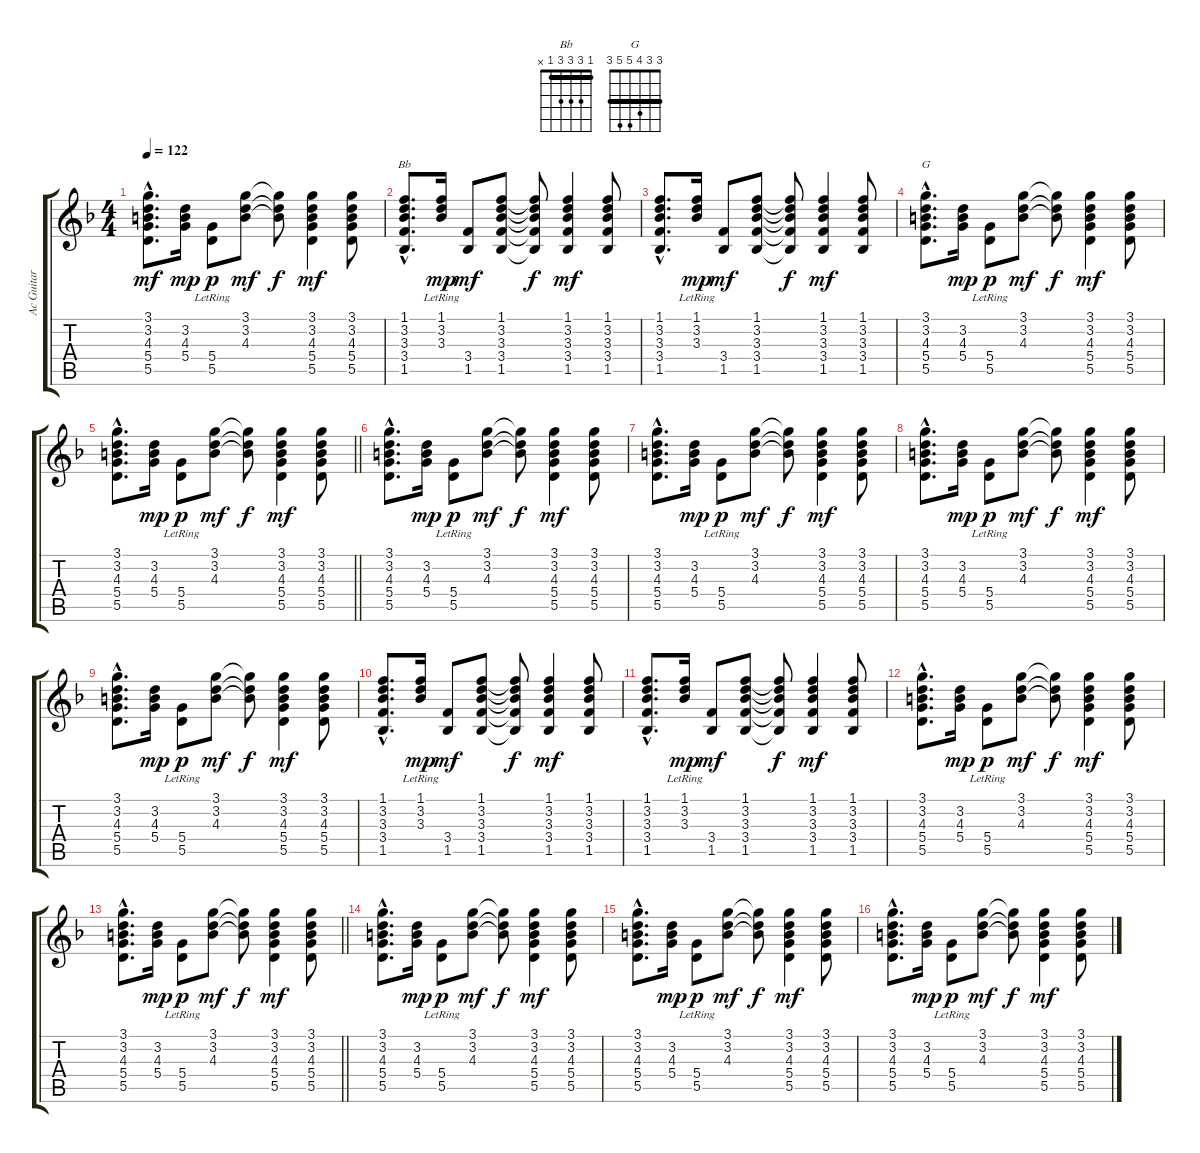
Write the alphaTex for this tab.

\track ("Ac Guitar" "Ac Guitar") {instrument acousticguitarnylon}
\staff {score tabs}
\tuning (E4 B3 G3 D3 A2 E2) {hide}
\chord ("Bb" 1 3 3 3 1 x) {barre 1}
\chord ("G" 3 3 4 5 5 3) {barre 3}
\ts (4 4)
\tempo 122
\clef g2
\ks f
(3.1{hac} 3.2{hac} 4.3{hac} 5.4{hac} 5.5{hac}).8{d dy mf} (3.2 4.3 5.4).16{dy mp} (5.4{lr} 5.5{lr}).8{dy p} (3.1 3.2 4.3).8{dy mf} (3.1{t} 3.2{t} 4.3{t}).8{dy f} (3.1 3.2 4.3 5.4 5.5).4{dy mf} (3.1 3.2 4.3 5.4 5.5).8 |
(1.1{hac} 3.2{hac} 3.3{hac} 3.4{hac} 1.5{hac}).8{d ch "Bb"} (1.1{lr} 3.2{lr} 3.3{lr}).16{dy mp} (3.4 1.5).8{dy mf} (1.1 3.2 3.3 3.4 1.5).8 (1.1{t} 3.2{t} 3.3{t} 3.4{t} 1.5{t}).8{dy f} (1.1 3.2 3.3 3.4 1.5).4{dy mf} (1.1 3.2 3.3 3.4 1.5).8 |
(1.1{hac} 3.2{hac} 3.3{hac} 3.4{hac} 1.5{hac}).8{d} (1.1{lr} 3.2{lr} 3.3{lr}).16{dy mp} (3.4 1.5).8{dy mf} (1.1 3.2 3.3 3.4 1.5).8 (1.1{t} 3.2{t} 3.3{t} 3.4{t} 1.5{t}).8{dy f} (1.1 3.2 3.3 3.4 1.5).4{dy mf} (1.1 3.2 3.3 3.4 1.5).8 |
(3.1{hac} 3.2{hac} 4.3{hac} 5.4{hac} 5.5{hac}).8{d ch "G"} (3.2 4.3 5.4).16{dy mp} (5.4{lr} 5.5{lr}).8{dy p} (3.1 3.2 4.3).8{dy mf} (3.1{t} 3.2{t} 4.3{t}).8{dy f} (3.1 3.2 4.3 5.4 5.5).4{dy mf} (3.1 3.2 4.3 5.4 5.5).8 |
\barLineRight lightlight
(3.1{hac} 3.2{hac} 4.3{hac} 5.4{hac} 5.5{hac}).8{d} (3.2 4.3 5.4).16{dy mp} (5.4{lr} 5.5{lr}).8{dy p} (3.1 3.2 4.3).8{dy mf} (3.1{t} 3.2{t} 4.3{t}).8{dy f} (3.1 3.2 4.3 5.4 5.5).4{dy mf} (3.1 3.2 4.3 5.4 5.5).8 |
(3.1{hac} 3.2{hac} 4.3{hac} 5.4{hac} 5.5{hac}).8{d} (3.2 4.3 5.4).16{dy mp} (5.4{lr} 5.5{lr}).8{dy p} (3.1 3.2 4.3).8{dy mf} (3.1{t} 3.2{t} 4.3{t}).8{dy f} (3.1 3.2 4.3 5.4 5.5).4{dy mf} (3.1 3.2 4.3 5.4 5.5).8 |
(3.1{hac} 3.2{hac} 4.3{hac} 5.4{hac} 5.5{hac}).8{d} (3.2 4.3 5.4).16{dy mp} (5.4{lr} 5.5{lr}).8{dy p} (3.1 3.2 4.3).8{dy mf} (3.1{t} 3.2{t} 4.3{t}).8{dy f} (3.1 3.2 4.3 5.4 5.5).4{dy mf} (3.1 3.2 4.3 5.4 5.5).8 |
(3.1{hac} 3.2{hac} 4.3{hac} 5.4{hac} 5.5{hac}).8{d} (3.2 4.3 5.4).16{dy mp} (5.4{lr} 5.5{lr}).8{dy p} (3.1 3.2 4.3).8{dy mf} (3.1{t} 3.2{t} 4.3{t}).8{dy f} (3.1 3.2 4.3 5.4 5.5).4{dy mf} (3.1 3.2 4.3 5.4 5.5).8 |
(3.1{hac} 3.2{hac} 4.3{hac} 5.4{hac} 5.5{hac}).8{d} (3.2 4.3 5.4).16{dy mp} (5.4{lr} 5.5{lr}).8{dy p} (3.1 3.2 4.3).8{dy mf} (3.1{t} 3.2{t} 4.3{t}).8{dy f} (3.1 3.2 4.3 5.4 5.5).4{dy mf} (3.1 3.2 4.3 5.4 5.5).8 |
(1.1{hac} 3.2{hac} 3.3{hac} 3.4{hac} 1.5{hac}).8{d} (1.1{lr} 3.2{lr} 3.3{lr}).16{dy mp} (3.4 1.5).8{dy mf} (1.1 3.2 3.3 3.4 1.5).8 (1.1{t} 3.2{t} 3.3{t} 3.4{t} 1.5{t}).8{dy f} (1.1 3.2 3.3 3.4 1.5).4{dy mf} (1.1 3.2 3.3 3.4 1.5).8 |
(1.1{hac} 3.2{hac} 3.3{hac} 3.4{hac} 1.5{hac}).8{d} (1.1{lr} 3.2{lr} 3.3{lr}).16{dy mp} (3.4 1.5).8{dy mf} (1.1 3.2 3.3 3.4 1.5).8 (1.1{t} 3.2{t} 3.3{t} 3.4{t} 1.5{t}).8{dy f} (1.1 3.2 3.3 3.4 1.5).4{dy mf} (1.1 3.2 3.3 3.4 1.5).8 |
(3.1{hac} 3.2{hac} 4.3{hac} 5.4{hac} 5.5{hac}).8{d} (3.2 4.3 5.4).16{dy mp} (5.4{lr} 5.5{lr}).8{dy p} (3.1 3.2 4.3).8{dy mf} (3.1{t} 3.2{t} 4.3{t}).8{dy f} (3.1 3.2 4.3 5.4 5.5).4{dy mf} (3.1 3.2 4.3 5.4 5.5).8 |
\barLineRight lightlight
(3.1{hac} 3.2{hac} 4.3{hac} 5.4{hac} 5.5{hac}).8{d} (3.2 4.3 5.4).16{dy mp} (5.4{lr} 5.5{lr}).8{dy p} (3.1 3.2 4.3).8{dy mf} (3.1{t} 3.2{t} 4.3{t}).8{dy f} (3.1 3.2 4.3 5.4 5.5).4{dy mf} (3.1 3.2 4.3 5.4 5.5).8 |
(3.1{hac} 3.2{hac} 4.3{hac} 5.4{hac} 5.5{hac}).8{d} (3.2 4.3 5.4).16{dy mp} (5.4{lr} 5.5{lr}).8{dy p} (3.1 3.2 4.3).8{dy mf} (3.1{t} 3.2{t} 4.3{t}).8{dy f} (3.1 3.2 4.3 5.4 5.5).4{dy mf} (3.1 3.2 4.3 5.4 5.5).8 |
(3.1{hac} 3.2{hac} 4.3{hac} 5.4{hac} 5.5{hac}).8{d} (3.2 4.3 5.4).16{dy mp} (5.4{lr} 5.5{lr}).8{dy p} (3.1 3.2 4.3).8{dy mf} (3.1{t} 3.2{t} 4.3{t}).8{dy f} (3.1 3.2 4.3 5.4 5.5).4{dy mf} (3.1 3.2 4.3 5.4 5.5).8 |
(3.1{hac} 3.2{hac} 4.3{hac} 5.4{hac} 5.5{hac}).8{d} (3.2 4.3 5.4).16{dy mp} (5.4{lr} 5.5{lr}).8{dy p} (3.1 3.2 4.3).8{dy mf} (3.1{t} 3.2{t} 4.3{t}).8{dy f} (3.1 3.2 4.3 5.4 5.5).4{dy mf} (3.1 3.2 4.3 5.4 5.5).8
